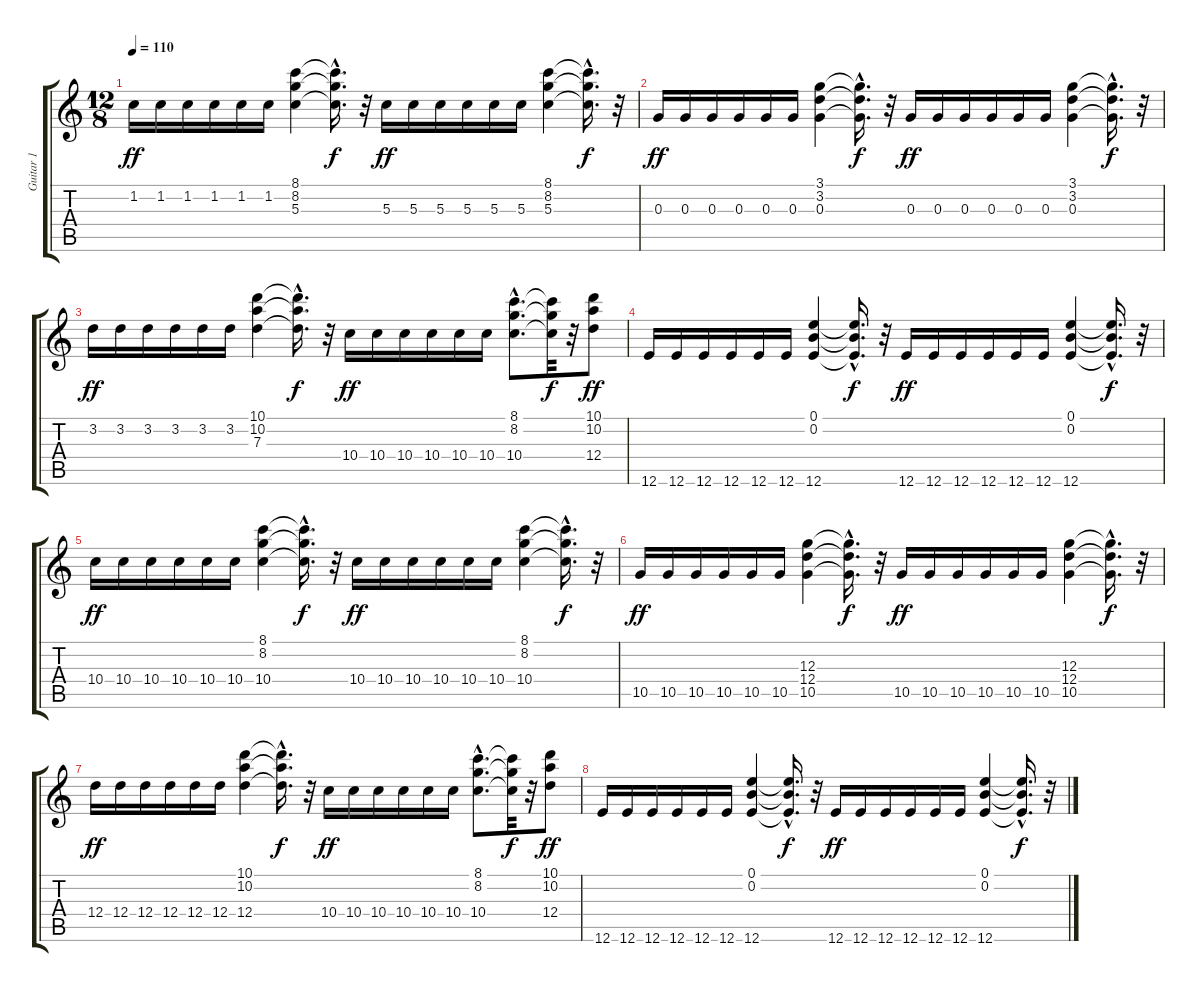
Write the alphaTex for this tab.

\track ("Guitar 1" "Guitar 1") {instrument distortionguitar}
\staff {score tabs}
\tuning (E4 B3 G3 D3 A2 E2) {hide}
\ts (12 8)
\tempo 110
\clef g2
\ks c
1.2.16{dy ff} 1.2.16 1.2.16 1.2.16 1.2.16 1.2.16 (8.1 8.2 5.3).4 (8.1{hac t} 8.2{hac t} 5.3{hac t}).16{d dy f} r.32 5.3.16{dy ff} 5.3.16 5.3.16 5.3.16 5.3.16 5.3.16 (8.1 8.2 5.3).4 (8.1{hac t} 8.2{hac t} 5.3{hac t}).16{d dy f} r.32 |
0.3.16{dy ff} 0.3.16 0.3.16 0.3.16 0.3.16 0.3.16 (3.1 3.2 0.3).4 (3.1{hac t} 3.2{hac t} 0.3{hac t}).16{d dy f} r.32 0.3.16{dy ff} 0.3.16 0.3.16 0.3.16 0.3.16 0.3.16 (3.1 3.2 0.3).4 (3.1{hac t} 3.2{hac t} 0.3{hac t}).16{d dy f} r.32 |
3.2.16{dy ff} 3.2.16 3.2.16 3.2.16 3.2.16 3.2.16 (10.1 10.2 7.3).4 (10.1{hac t} 10.2{hac t} 7.3{hac t}).16{d dy f} r.32 10.4.16{dy ff} 10.4.16 10.4.16 10.4.16 10.4.16 10.4.16 (8.1{hac} 8.2{hac} 10.4{hac}).8{d} (8.1{t} 8.2{t} 10.4{t}).32{dy f} r.32 (10.1 10.2 12.4).8{dy ff} |
12.6.16 12.6.16 12.6.16 12.6.16 12.6.16 12.6.16 (0.1 0.2 12.6).4 (0.1{hac t} 0.2{hac t} 12.6{hac t}).16{d dy f} r.32 12.6.16{dy ff} 12.6.16 12.6.16 12.6.16 12.6.16 12.6.16 (0.1 0.2 12.6).4 (0.1{hac t} 0.2{hac t} 12.6{hac t}).16{d dy f} r.32 |
10.4.16{dy ff} 10.4.16 10.4.16 10.4.16 10.4.16 10.4.16 (8.1 8.2 10.4).4 (8.1{hac t} 8.2{hac t} 10.4{hac t}).16{d dy f} r.32 10.4.16{dy ff} 10.4.16 10.4.16 10.4.16 10.4.16 10.4.16 (8.1 8.2 10.4).4 (8.1{hac t} 8.2{hac t} 10.4{hac t}).16{d dy f} r.32 |
10.5.16{dy ff} 10.5.16 10.5.16 10.5.16 10.5.16 10.5.16 (12.3 12.4 10.5).4 (12.3{hac t} 12.4{hac t} 10.5{hac t}).16{d dy f} r.32 10.5.16{dy ff} 10.5.16 10.5.16 10.5.16 10.5.16 10.5.16 (12.3 12.4 10.5).4 (12.3{hac t} 12.4{hac t} 10.5{hac t}).16{d dy f} r.32 |
12.4.16{dy ff} 12.4.16 12.4.16 12.4.16 12.4.16 12.4.16 (10.1 10.2 12.4).4 (10.1{hac t} 10.2{hac t} 12.4{hac t}).16{d dy f} r.32 10.4.16{dy ff} 10.4.16 10.4.16 10.4.16 10.4.16 10.4.16 (8.1{hac} 8.2{hac} 10.4{hac}).8{d} (8.1{t} 8.2{t} 10.4{t}).32{dy f} r.32 (10.1 10.2 12.4).8{dy ff} |
12.6.16 12.6.16 12.6.16 12.6.16 12.6.16 12.6.16 (0.1 0.2 12.6).4 (0.1{hac t} 0.2{hac t} 12.6{hac t}).16{d dy f} r.32 12.6.16{dy ff} 12.6.16 12.6.16 12.6.16 12.6.16 12.6.16 (0.1 0.2 12.6).4 (0.1{hac t} 0.2{hac t} 12.6{hac t}).16{d dy f} r.32
